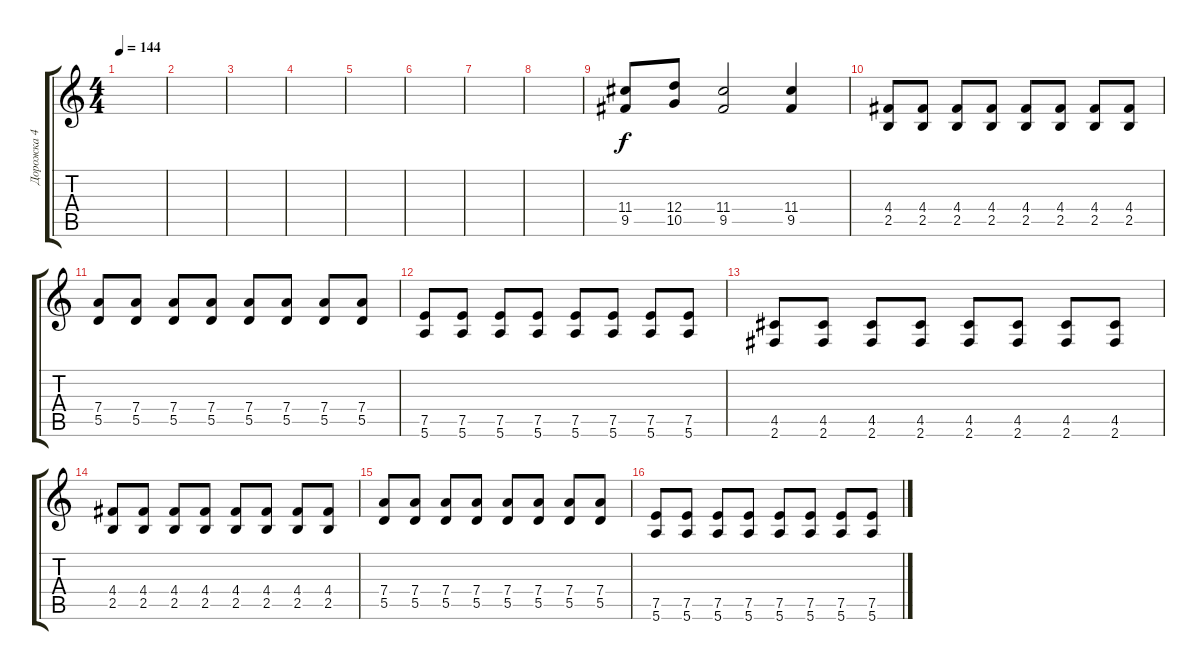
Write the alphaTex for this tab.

\track ("Дорожка 4" "Дорожка 4") {instrument distortionguitar}
\staff {score tabs}
\tuning (E4 B3 G3 D3 A2 E2) {hide}
\ts (4 4)
\tempo 144
\clef g2
\ks c
|
|
|
|
|
|
|
|
(11.4 9.5).8 (12.4 10.5).8 (11.4 9.5).2 (11.4 9.5).4 |
(4.4 2.5).8 (4.4 2.5).8 (4.4 2.5).8 (4.4 2.5).8 (4.4 2.5).8 (4.4 2.5).8 (4.4 2.5).8 (4.4 2.5).8 |
(7.4 5.5).8 (7.4 5.5).8 (7.4 5.5).8 (7.4 5.5).8 (7.4 5.5).8 (7.4 5.5).8 (7.4 5.5).8 (7.4 5.5).8 |
(7.5 5.6).8 (7.5 5.6).8 (7.5 5.6).8 (7.5 5.6).8 (7.5 5.6).8 (7.5 5.6).8 (7.5 5.6).8 (7.5 5.6).8 |
(4.5 2.6).8 (4.5 2.6).8 (4.5 2.6).8 (4.5 2.6).8 (4.5 2.6).8 (4.5 2.6).8 (4.5 2.6).8 (4.5 2.6).8 |
(4.4 2.5).8 (4.4 2.5).8 (4.4 2.5).8 (4.4 2.5).8 (4.4 2.5).8 (4.4 2.5).8 (4.4 2.5).8 (4.4 2.5).8 |
(7.4 5.5).8 (7.4 5.5).8 (7.4 5.5).8 (7.4 5.5).8 (7.4 5.5).8 (7.4 5.5).8 (7.4 5.5).8 (7.4 5.5).8 |
(7.5 5.6).8 (7.5 5.6).8 (7.5 5.6).8 (7.5 5.6).8 (7.5 5.6).8 (7.5 5.6).8 (7.5 5.6).8 (7.5 5.6).8
